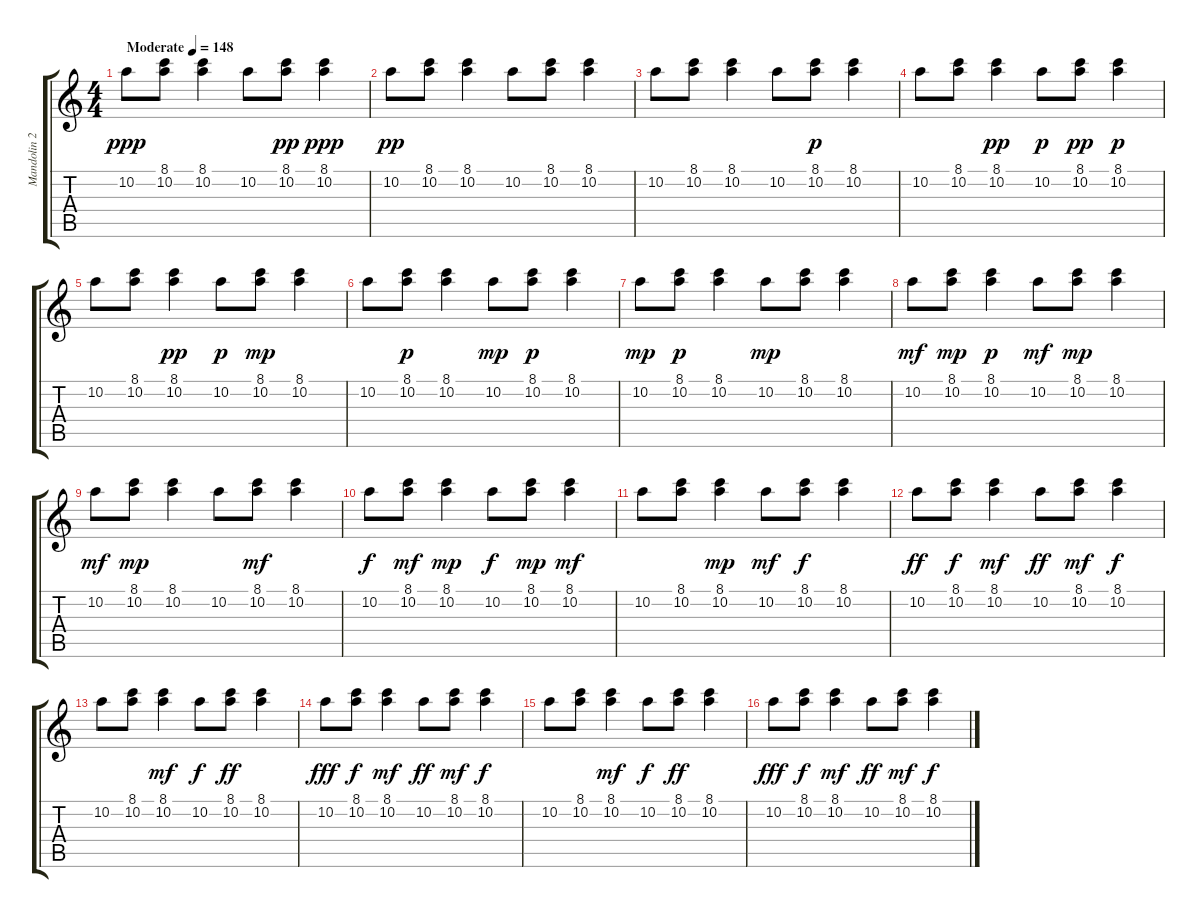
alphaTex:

\track ("Mandolin 2" "Mandolin 2") {instrument acousticguitarnylon}
\staff {score tabs}
\tuning (E4 B3 G3 D3 A2 E2) {hide}
\ts (4 4)
\tempo (148 "Moderate")
\clef g2
\ks c
10.2.8{dy ppp instrument acousticguitarnylon} (8.1 10.2).8 (8.1 10.2).4 10.2.8 (8.1 10.2).8{dy pp} (8.1 10.2).4{dy ppp} |
10.2.8{dy pp} (8.1 10.2).8 (8.1 10.2).4 10.2.8 (8.1 10.2).8 (8.1 10.2).4 |
10.2.8 (8.1 10.2).8 (8.1 10.2).4 10.2.8 (8.1 10.2).8{dy p} (8.1 10.2).4 |
10.2.8 (8.1 10.2).8 (8.1 10.2).4{dy pp} 10.2.8{dy p} (8.1 10.2).8{dy pp} (8.1 10.2).4{dy p} |
10.2.8 (8.1 10.2).8 (8.1 10.2).4{dy pp} 10.2.8{dy p} (8.1 10.2).8{dy mp} (8.1 10.2).4 |
10.2.8 (8.1 10.2).8{dy p} (8.1 10.2).4 10.2.8{dy mp} (8.1 10.2).8{dy p} (8.1 10.2).4 |
10.2.8{dy mp} (8.1 10.2).8{dy p} (8.1 10.2).4 10.2.8{dy mp} (8.1 10.2).8 (8.1 10.2).4 |
10.2.8{dy mf} (8.1 10.2).8{dy mp} (8.1 10.2).4{dy p} 10.2.8{dy mf} (8.1 10.2).8{dy mp} (8.1 10.2).4 |
10.2.8{dy mf} (8.1 10.2).8{dy mp} (8.1 10.2).4 10.2.8 (8.1 10.2).8{dy mf} (8.1 10.2).4 |
10.2.8{dy f} (8.1 10.2).8{dy mf} (8.1 10.2).4{dy mp} 10.2.8{dy f} (8.1 10.2).8{dy mp} (8.1 10.2).4{dy mf} |
10.2.8 (8.1 10.2).8 (8.1 10.2).4{dy mp} 10.2.8{dy mf} (8.1 10.2).8{dy f} (8.1 10.2).4 |
10.2.8{dy ff} (8.1 10.2).8{dy f} (8.1 10.2).4{dy mf} 10.2.8{dy ff} (8.1 10.2).8{dy mf} (8.1 10.2).4{dy f} |
10.2.8 (8.1 10.2).8 (8.1 10.2).4{dy mf} 10.2.8{dy f} (8.1 10.2).8{dy ff} (8.1 10.2).4 |
10.2.8{dy fff} (8.1 10.2).8{dy f} (8.1 10.2).4{dy mf} 10.2.8{dy ff} (8.1 10.2).8{dy mf} (8.1 10.2).4{dy f} |
10.2.8 (8.1 10.2).8 (8.1 10.2).4{dy mf} 10.2.8{dy f} (8.1 10.2).8{dy ff} (8.1 10.2).4 |
10.2.8{dy fff} (8.1 10.2).8{dy f} (8.1 10.2).4{dy mf} 10.2.8{dy ff} (8.1 10.2).8{dy mf} (8.1 10.2).4{dy f}
